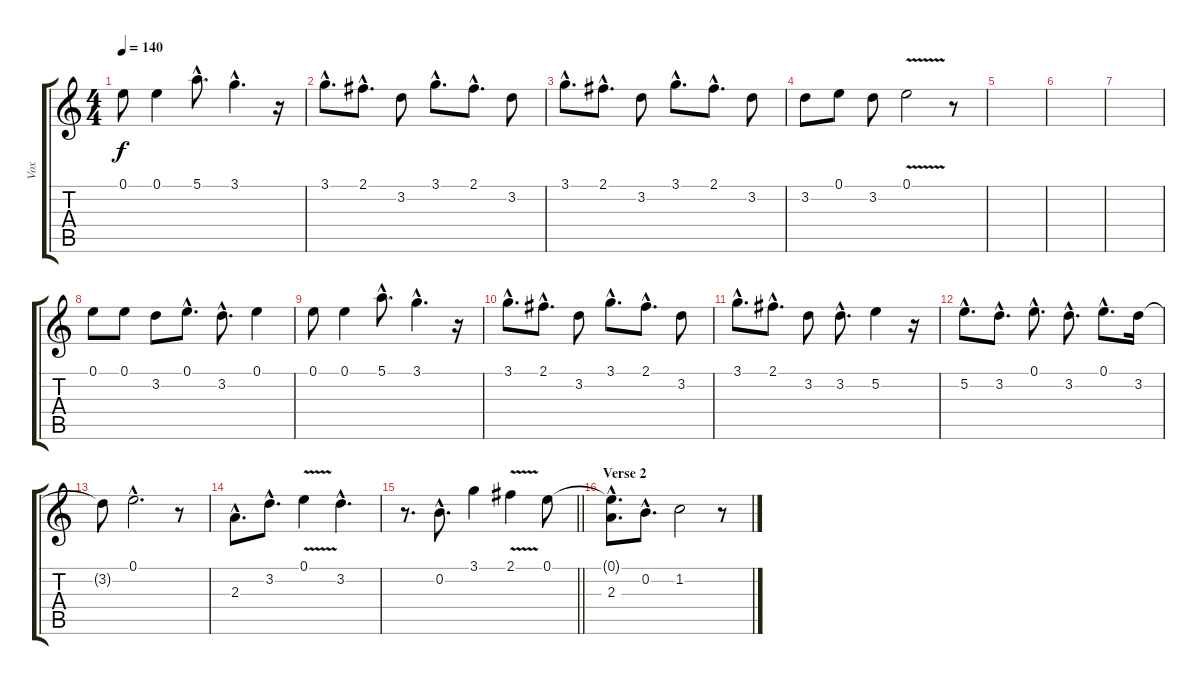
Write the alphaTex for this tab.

\track ("Vox" "Vox") {instrument acousticguitarsteel}
\staff {score tabs}
\tuning (E4 B3 G3 D3 A2 E2) {hide}
\ts (4 4)
\tempo 140
\clef g2
\ks c
0.1.8{dy f} 0.1.4 5.1{hac}.8{d} 3.1{hac}.4{d} r.16 |
3.1{hac}.8{d} 2.1{hac}.8{d} 3.2.8 3.1{hac}.8{d} 2.1{hac}.8{d} 3.2.8 |
3.1{hac}.8{d} 2.1{hac}.8{d} 3.2.8 3.1{hac}.8{d} 2.1{hac}.8{d} 3.2.8 |
3.2.8 0.1.8 3.2.8 0.1{v}.2 r.8 |
|
|
|
0.1.8 0.1.8 3.2.8 0.1{hac}.8{d} 3.2{hac}.8{d} 0.1.4 |
0.1.8 0.1.4 5.1{hac}.8{d} 3.1{hac}.4{d} r.16 |
3.1{hac}.8{d} 2.1{hac}.8{d} 3.2.8 3.1{hac}.8{d} 2.1{hac}.8{d} 3.2.8 |
3.1{hac}.8{d} 2.1{hac}.8{d} 3.2.8 3.2{hac}.8{d} 5.2.4 r.16 |
5.2{hac}.8{d} 3.2{hac}.8{d} 0.1{hac}.8{d} 3.2{hac}.8{d} 0.1{hac}.8{d} 3.2.16 |
3.2{t}.8 0.1{hac}.2{d} r.8 |
2.3{hac}.8{d} 3.2{hac}.8{d} 0.1{v}.4 3.2{hac}.4{d} |
\barLineRight lightlight
r.8{d} 0.2{hac}.8{d} 3.1.4 2.1{v}.4 0.1.8 |
\section ("" "Verse 2")
(0.1{hac t} 2.3{hac}).8{d} 0.2{hac}.8{d} 1.2.2 r.8
